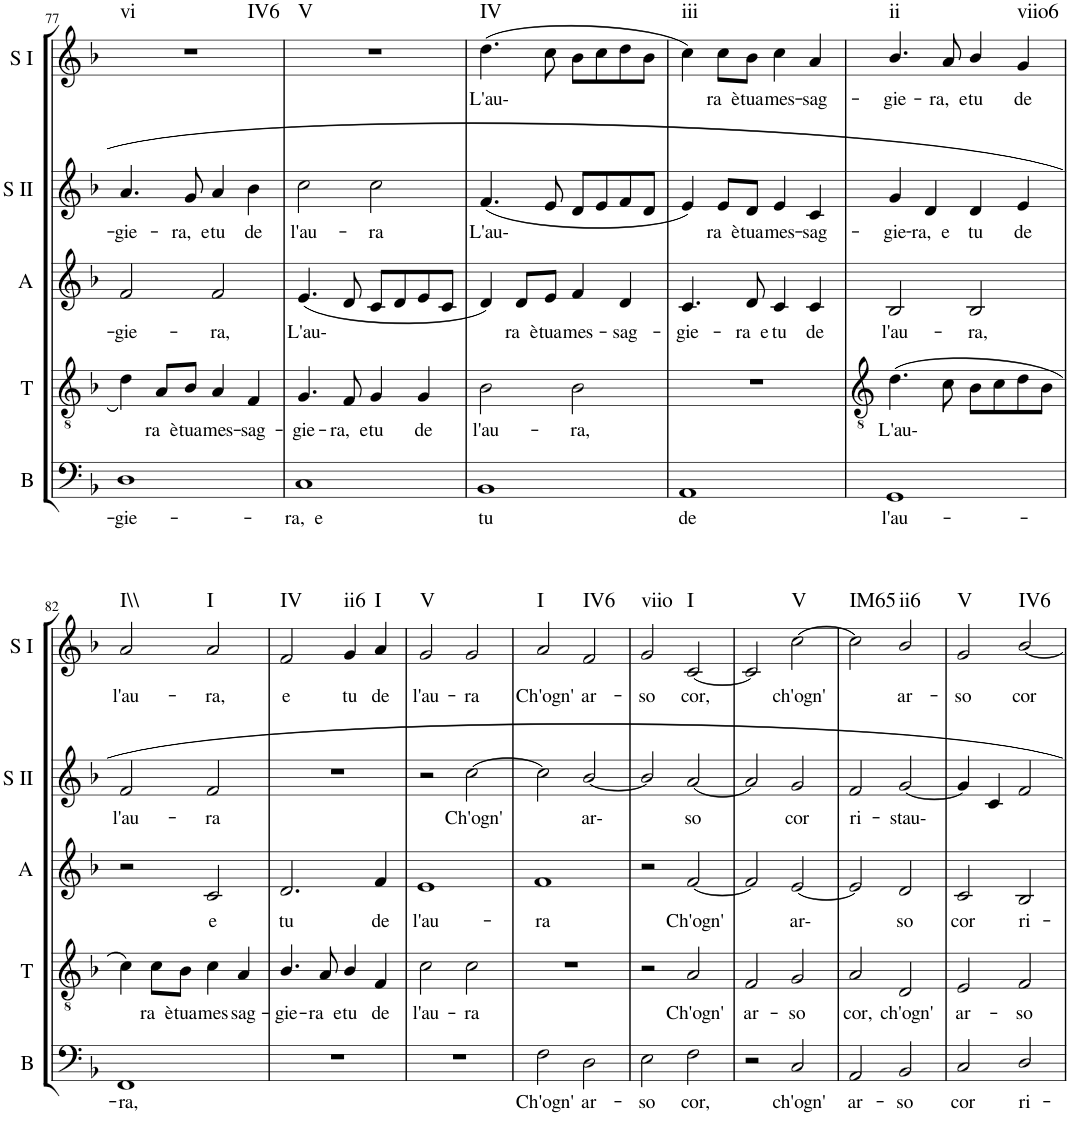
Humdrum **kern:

**kern	**text	**kern	**text	**kern	**text	**kern	**text	**kern	**text	**harte
*part5	*part5	*part4	*part4	*part3	*part3	*part2	*part2	*part1	*part1	*part1
*staff5	*staff5	*staff4	*staff4	*staff3	*staff3	*staff2	*staff2	*staff1	*staff1	*
*I"Bass	*	*I"Tenor	*	*I"Alto	*	*I"Soprano II	*	*I"Soprano I	*	*
*I'B	*	*I'T	*	*I'A	*	*I'S II	*	*I'S I	*	*
!!LO:PB:g=z
*clefF4	*	*clefGv2	*	*clefG2	*	*clefG2	*	*clefG2	*	*
*k[b-]	*	*k[b-]	*	*k[b-]	*	*k[b-]	*	*k[b-]	*	*
*F:	*	*F:	*	*F:	*	*F:	*	*F:	*	*
*M4/4	*	*M4/4	*	*M4/4	*	*M4/4	*	*M4/4	*	*
=77	=77	=77	=77	=77	=77	=77	=77	=77	=77	=77
!	!LO:LY:b	!	!	!	!LO:LY:b	!	!LO:LY:b	!	!	!LO:H:n=1:kt=vi
!	!	!	!	!	!	!	!	!	!	!LO:H:n=2:kt=IV6
1D	-gie-	4d\	.	2f/	-gie-	4.a/	-gie-	1r	.	N N
!	!	!	!LO:LY:b	!	!	!	!	!	!	!
.	.	8A/L	ra è	.	.	.	.	.	.	.
!	!	!	!LO:LY:b	!	!	!	!LO:LY:b	!	!	!
.	.	8B-/J	tua	.	.	8g/	-ra, e	.	.	.
!	!	!	!LO:LY:b	!	!LO:LY:b	!	!LO:LY:b	!	!	!
.	.	4A/	mes-	2f/	-ra,	4a/	tu	.	.	.
!	!	!	!LO:LY:b	!	!	!	!LO:LY:b	!	!	!
.	.	4F/	-sag-	.	.	4b-\	de	.	.	.
=78	=78	=78	=78	=78	=78	=78	=78	=78	=78	=78
!	!LO:LY:b	!	!LO:LY:b	!	!LO:LY:b	!	!LO:LY:b	!	!	!LO:H:kt=V
1C	-ra, e	4.G/	-gie-	(<4.e/	L'au-	2cc\	l'au-	1r	.	N
!	!	!	!LO:LY:b	!	!	!	!	!	!	!
.	.	8F/	-ra, e	8d/	.	.	.	.	.	.
!	!	!	!LO:LY:b	!	!	!	!LO:LY:b	!	!	!
.	.	4G/	tu	8c/L	.	2cc\	-ra	.	.	.
.	.	.	.	8d/	.	.	.	.	.	.
!	!	!	!LO:LY:b	!	!	!	!	!	!	!
.	.	4G/	de	8e/	.	.	.	.	.	.
.	.	.	.	8c/J	.	.	.	.	.	.
=79	=79	=79	=79	=79	=79	=79	=79	=79	=79	=79
!	!LO:LY:b	!	!LO:LY:b	!	!	!	!LO:LY:b	!	!LO:LY:b	!LO:H:kt=IV
1BB-	tu	2B-\	l'au-	4d/)	.	(<4.f/	L'au-	(>4.dd\	L'au-	N
!	!	!	!	!	!LO:LY:b	!	!	!	!	!
.	.	.	.	8d/L	ra è	.	.	.	.	.
!	!	!	!	!	!LO:LY:b	!	!	!	!	!
.	.	.	.	8e/J	tua	8e/	.	8cc\	.	.
!	!	!	!LO:LY:b	!	!LO:LY:b	!	!	!	!	!
.	.	2B-\	-ra,	4f/	mes-	8d/L	.	8b-\L	.	.
.	.	.	.	.	.	8e/	.	8cc\	.	.
!	!	!	!	!	!LO:LY:b	!	!	!	!	!
.	.	.	.	4d/	-sag-	8f/	.	8dd\	.	.
.	.	.	.	.	.	8d/J	.	8b-\J	.	.
=80	=80	=80	=80	=80	=80	=80	=80	=80	=80	=80
!	!LO:LY:b	!	!	!	!LO:LY:b	!	!	!	!	!LO:H:kt=iii
1AA	de	1r	.	4.c/	-gie-	4e/)	.	4cc\)	.	N
!	!	!	!	!	!	!	!LO:LY:b	!	!LO:LY:b	!
.	.	.	.	.	.	8e/L	ra è	8cc\L	ra è	.
!	!	!	!	!	!LO:LY:b	!	!LO:LY:b	!	!LO:LY:b	!
.	.	.	.	8d/	-ra e	8d/J	tua	8b-\J	tua	.
!	!	!	!	!	!LO:LY:b	!	!LO:LY:b	!	!LO:LY:b	!
.	.	.	.	4c/	tu	4e/	mes-	4cc\	mes-	.
!	!	!	!	!	!LO:LY:b	!	!LO:LY:b	!	!LO:LY:b	!
.	.	.	.	4c/	de	4c/	-sag-	4a/	-sag-	.
=81	=81	=81	=81	=81	=81	=81	=81	=81	=81	=81
!	!LO:LY:b	!	!LO:LY:b	!	!LO:LY:b	!	!LO:LY:b	!	!LO:LY:b	!LO:H:kt=ii
1GG	l'au-	(>4.d\	L'au-	2B-/	l'au-	4g/	-gie-	4.b-/	-gie-	N
!	!	!	!	!	!	!	!LO:LY:b	!	!	!
.	.	.	.	.	.	4d/	-ra, e	.	.	.
!	!	!	!	!	!	!	!	!	!LO:LY:b	!
.	.	8c\	.	.	.	.	.	8a/	-ra, e	.
!	!	!	!	!	!LO:LY:b	!	!LO:LY:b	!	!LO:LY:b	!
.	.	8B-\L	.	2B-/	-ra,	4d/	tu	4b-/	tu	.
.	.	8c\	.	.	.	.	.	.	.	.
!	!	!	!	!	!	!	!LO:LY:b	!	!LO:LY:b	!LO:H:kt=viio6
.	.	8d\	.	.	.	4e/	de	4g/	de	N
.	.	8B-\J	.	.	.	.	.	.	.	.
!!LO:LB:g=z
=82	=82	=82	=82	=82	=82	=82	=82	=82	=82	=82
!	!LO:LY:b	!	!	!	!	!	!LO:LY:b	!	!LO:LY:b	!LO:H:kt=I\\
1FF	-ra,	4c\)	.	2r	.	2f/	l'au-	2a/	l'au-	N
!	!	!	!LO:LY:b	!	!	!	!	!	!	!
.	.	8c\L	ra è	.	.	.	.	.	.	.
!	!	!	!LO:LY:b	!	!	!	!	!	!	!
.	.	8B-\J	tua	.	.	.	.	.	.	.
!	!	!	!LO:LY:b	!	!LO:LY:b	!	!LO:LY:b	!	!LO:LY:b	!LO:H:kt=I
.	.	4c\	mes-	2c/	e	2f/	-ra	2a/	-ra,	N
!	!	!	!LO:LY:b	!	!	!	!	!	!	!
.	.	4A/	-sag-	.	.	.	.	.	.	.
=83	=83	=83	=83	=83	=83	=83	=83	=83	=83	=83
!	!	!	!LO:LY:b	!	!LO:LY:b	!	!	!	!LO:LY:b	!LO:H:kt=IV
1r	.	4.B-/	-gie-	2.d/	tu	1r	.	2f/	e	N
!	!	!	!LO:LY:b	!	!	!	!	!	!	!
.	.	8A/	-ra e	.	.	.	.	.	.	.
!	!	!	!LO:LY:b	!	!	!	!	!	!LO:LY:b	!LO:H:kt=ii6
.	.	4B-/	tu	.	.	.	.	4g/	tu	N
!	!	!	!LO:LY:b	!	!LO:LY:b	!	!	!	!LO:LY:b	!LO:H:kt=I
.	.	4F/	de	4f/	de	.	.	4a/	de	N
=84	=84	=84	=84	=84	=84	=84	=84	=84	=84	=84
!	!	!	!LO:LY:b	!	!LO:LY:b	!	!	!	!LO:LY:b	!LO:H:kt=V
1r	.	2c\	l'au-	1e	l'au-	2r	.	2g/	l'au-	N
!	!	!	!LO:LY:b	!	!	!	!LO:LY:b	!	!LO:LY:b	!
.	.	2c\	-ra	.	.	[2cc\	Ch'ogn'	2g/	-ra	.
=85	=85	=85	=85	=85	=85	=85	=85	=85	=85	=85
!	!LO:LY:b	!	!	!	!LO:LY:b	!	!	!	!LO:LY:b	!LO:H:kt=I
2F\	Ch'ogn'	1r	.	1f	-ra	2cc\]	.	2a/	Ch'ogn'	N
!	!LO:LY:b	!	!	!	!	!	!LO:LY:b	!	!LO:LY:b	!LO:H:kt=IV6
2D\	ar-	.	.	.	.	[2b-/	ar-	2f/	ar-	N
=86	=86	=86	=86	=86	=86	=86	=86	=86	=86	=86
!	!LO:LY:b	!	!	!	!	!	!	!	!LO:LY:b	!LO:H:kt=viio
2E\	-so	2r	.	2r	.	2b-/]	.	2g/	-so	N
!	!LO:LY:b	!	!LO:LY:b	!	!LO:LY:b	!	!LO:LY:b	!	!LO:LY:b	!LO:H:kt=I
2F\	cor,	2A/	Ch'ogn'	[2f/	Ch'ogn'	[2a/	so	[2c/	cor,	N
=87	=87	=87	=87	=87	=87	=87	=87	=87	=87	=87
!	!	!	!LO:LY:b	!	!	!	!	!	!	!
2r	.	2F/	ar-	2f/]	.	2a/]	.	2c/]	.	.
!	!LO:LY:b	!	!LO:LY:b	!	!LO:LY:b	!	!LO:LY:b	!	!LO:LY:b	!LO:H:kt=V
2C/	ch'ogn'	2G/	-so	[2e/	ar-	2g/	cor	[2cc\	ch'ogn'	N
=88	=88	=88	=88	=88	=88	=88	=88	=88	=88	=88
!	!LO:LY:b	!	!LO:LY:b	!	!	!	!LO:LY:b	!	!	!LO:H:kt=IM65
2AA/	ar-	2A/	cor,	2e/]	.	2f/	ri-	2cc\]	.	N
!	!LO:LY:b	!	!LO:LY:b	!	!LO:LY:b	!	!LO:LY:b	!	!LO:LY:b	!LO:H:kt=ii6
2BB-/	-so	2D/	ch'ogn'	2d/	so	[2g/	-stau-	2b-/	ar-	N
=89	=89	=89	=89	=89	=89	=89	=89	=89	=89	=89
!	!LO:LY:b	!	!LO:LY:b	!	!LO:LY:b	!	!	!	!LO:LY:b	!LO:H:kt=V
2C/	cor	2E/	ar-	2c/	cor	4g/]	.	2g/	-so	N
.	.	.	.	.	.	4c/	.	.	.	.
!	!LO:LY:b	!	!LO:LY:b	!	!LO:LY:b	!	!	!	!LO:LY:b	!LO:H:kt=IV6
2D/	ri-	2F/	-so	2B-/	ri-	2f/	.	[2b-/	cor	N
=	=	=	=	=	=	=	=	=	=	=
*-	*-	*-	*-	*-	*-	*-	*-	*-	*-	*-
